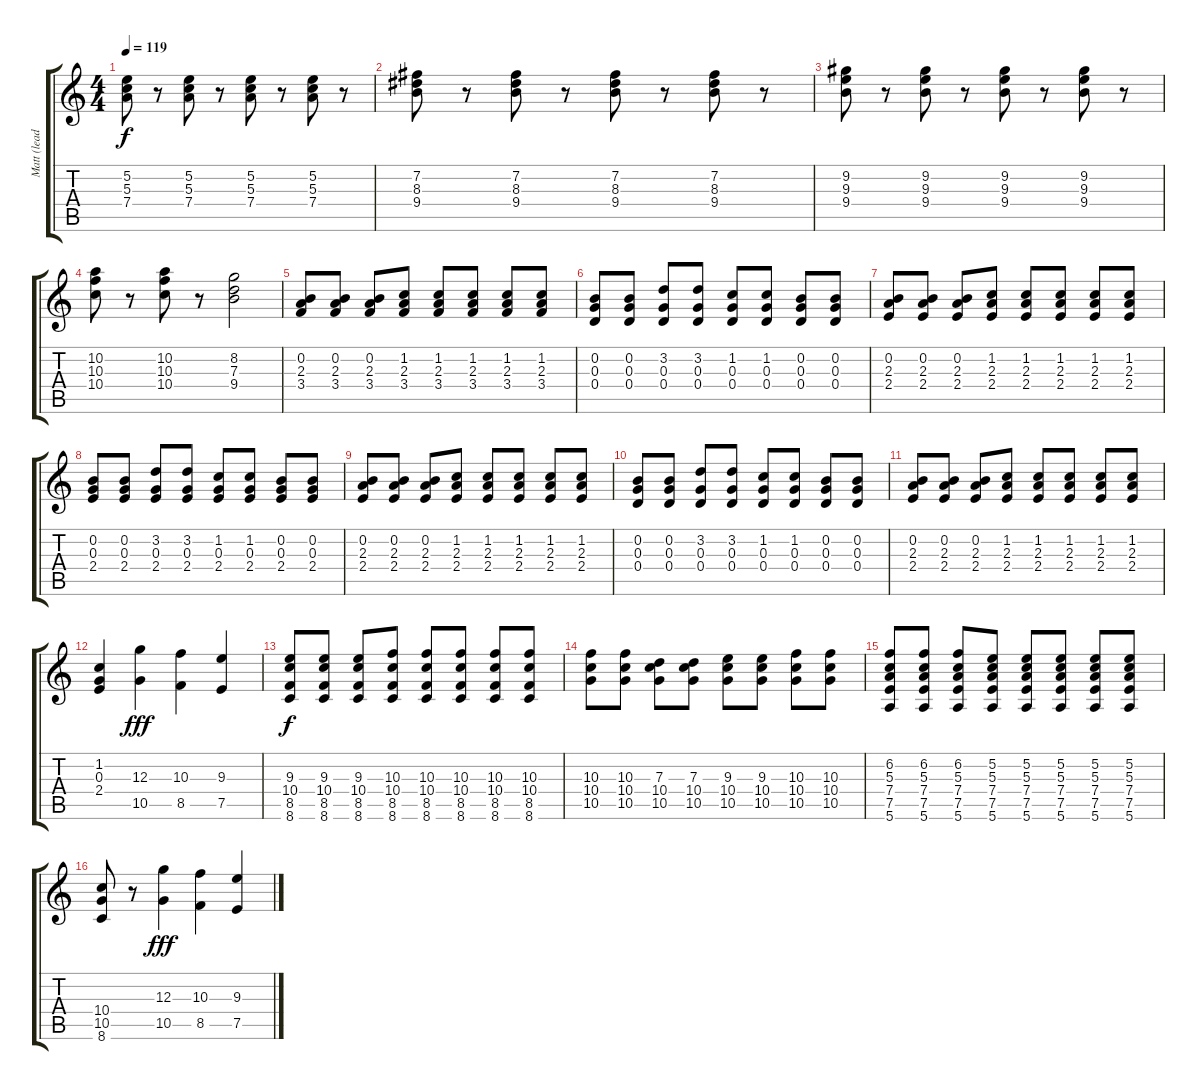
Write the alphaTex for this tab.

\track ("Matt (lead) effect 3" "Matt (lead") {instrument overdrivenguitar}
\staff {score tabs}
\tuning (E4 B3 G3 D3 A2 E2) {hide}
\ts (4 4)
\tempo 119
\clef g2
\ks c
(5.2 5.3 7.4).8{dy f} r.8 (5.2 5.3 7.4).8 r.8 (5.2 5.3 7.4).8 r.8 (5.2 5.3 7.4).8 r.8 |
(7.2 8.3 9.4).8 r.8 (7.2 8.3 9.4).8 r.8 (7.2 8.3 9.4).8 r.8 (7.2 8.3 9.4).8 r.8 |
(9.2 9.3 9.4).8 r.8 (9.2 9.3 9.4).8 r.8 (9.2 9.3 9.4).8 r.8 (9.2 9.3 9.4).8 r.8 |
(10.2 10.3 10.4).8 r.8 (10.2 10.3 10.4).8 r.8 (8.2 7.3 9.4).2 |
(0.2 2.3 3.4).8 (0.2 2.3 3.4).8 (0.2 2.3 3.4).8 (1.2 2.3 3.4).8 (1.2 2.3 3.4).8 (1.2 2.3 3.4).8 (1.2 2.3 3.4).8 (1.2 2.3 3.4).8 |
(0.2 0.3 0.4).8 (0.2 0.3 0.4).8 (3.2 0.3 0.4).8 (3.2 0.3 0.4).8 (1.2 0.3 0.4).8 (1.2 0.3 0.4).8 (0.2 0.3 0.4).8 (0.2 0.3 0.4).8 |
(0.2 2.3 2.4).8 (0.2 2.3 2.4).8 (0.2 2.3 2.4).8 (1.2 2.3 2.4).8 (1.2 2.3 2.4).8 (1.2 2.3 2.4).8 (1.2 2.3 2.4).8 (1.2 2.3 2.4).8 |
(0.2 0.3 2.4).8 (0.2 0.3 2.4).8 (3.2 0.3 2.4).8 (3.2 0.3 2.4).8 (1.2 0.3 2.4).8 (1.2 0.3 2.4).8 (0.2 0.3 2.4).8 (0.2 0.3 2.4).8 |
(0.2 2.3 2.4).8 (0.2 2.3 2.4).8 (0.2 2.3 2.4).8 (1.2 2.3 2.4).8 (1.2 2.3 2.4).8 (1.2 2.3 2.4).8 (1.2 2.3 2.4).8 (1.2 2.3 2.4).8 |
(0.2 0.3 0.4).8 (0.2 0.3 0.4).8 (3.2 0.3 0.4).8 (3.2 0.3 0.4).8 (1.2 0.3 0.4).8 (1.2 0.3 0.4).8 (0.2 0.3 0.4).8 (0.2 0.3 0.4).8 |
(0.2 2.3 2.4).8 (0.2 2.3 2.4).8 (0.2 2.3 2.4).8 (1.2 2.3 2.4).8 (1.2 2.3 2.4).8 (1.2 2.3 2.4).8 (1.2 2.3 2.4).8 (1.2 2.3 2.4).8 |
(1.2 0.3 2.4).4 (12.3 10.5).4{dy fff} (10.3 8.5).4 (9.3 7.5).4 |
(9.3 10.4 8.5 8.6).8{dy f} (9.3 10.4 8.5 8.6).8 (9.3 10.4 8.5 8.6).8 (10.3 10.4 8.5 8.6).8 (10.3 10.4 8.5 8.6).8 (10.3 10.4 8.5 8.6).8 (10.3 10.4 8.5 8.6).8 (10.3 10.4 8.5 8.6).8 |
(10.3 10.4 10.5).8 (10.3 10.4 10.5).8 (7.3 10.4 10.5).8 (7.3 10.4 10.5).8 (9.3 10.4 10.5).8 (9.3 10.4 10.5).8 (10.3 10.4 10.5).8 (10.3 10.4 10.5).8 |
(6.2 5.3 7.4 7.5 5.6).8 (6.2 5.3 7.4 7.5 5.6).8 (6.2 5.3 7.4 7.5 5.6).8 (5.2 5.3 7.4 7.5 5.6).8 (5.2 5.3 7.4 7.5 5.6).8 (5.2 5.3 7.4 7.5 5.6).8 (5.2 5.3 7.4 7.5 5.6).8 (5.2 5.3 7.4 7.5 5.6).8 |
(10.4 10.5 8.6).8 r.8 (12.3 10.5).4{dy fff} (10.3 8.5).4 (9.3 7.5).4
